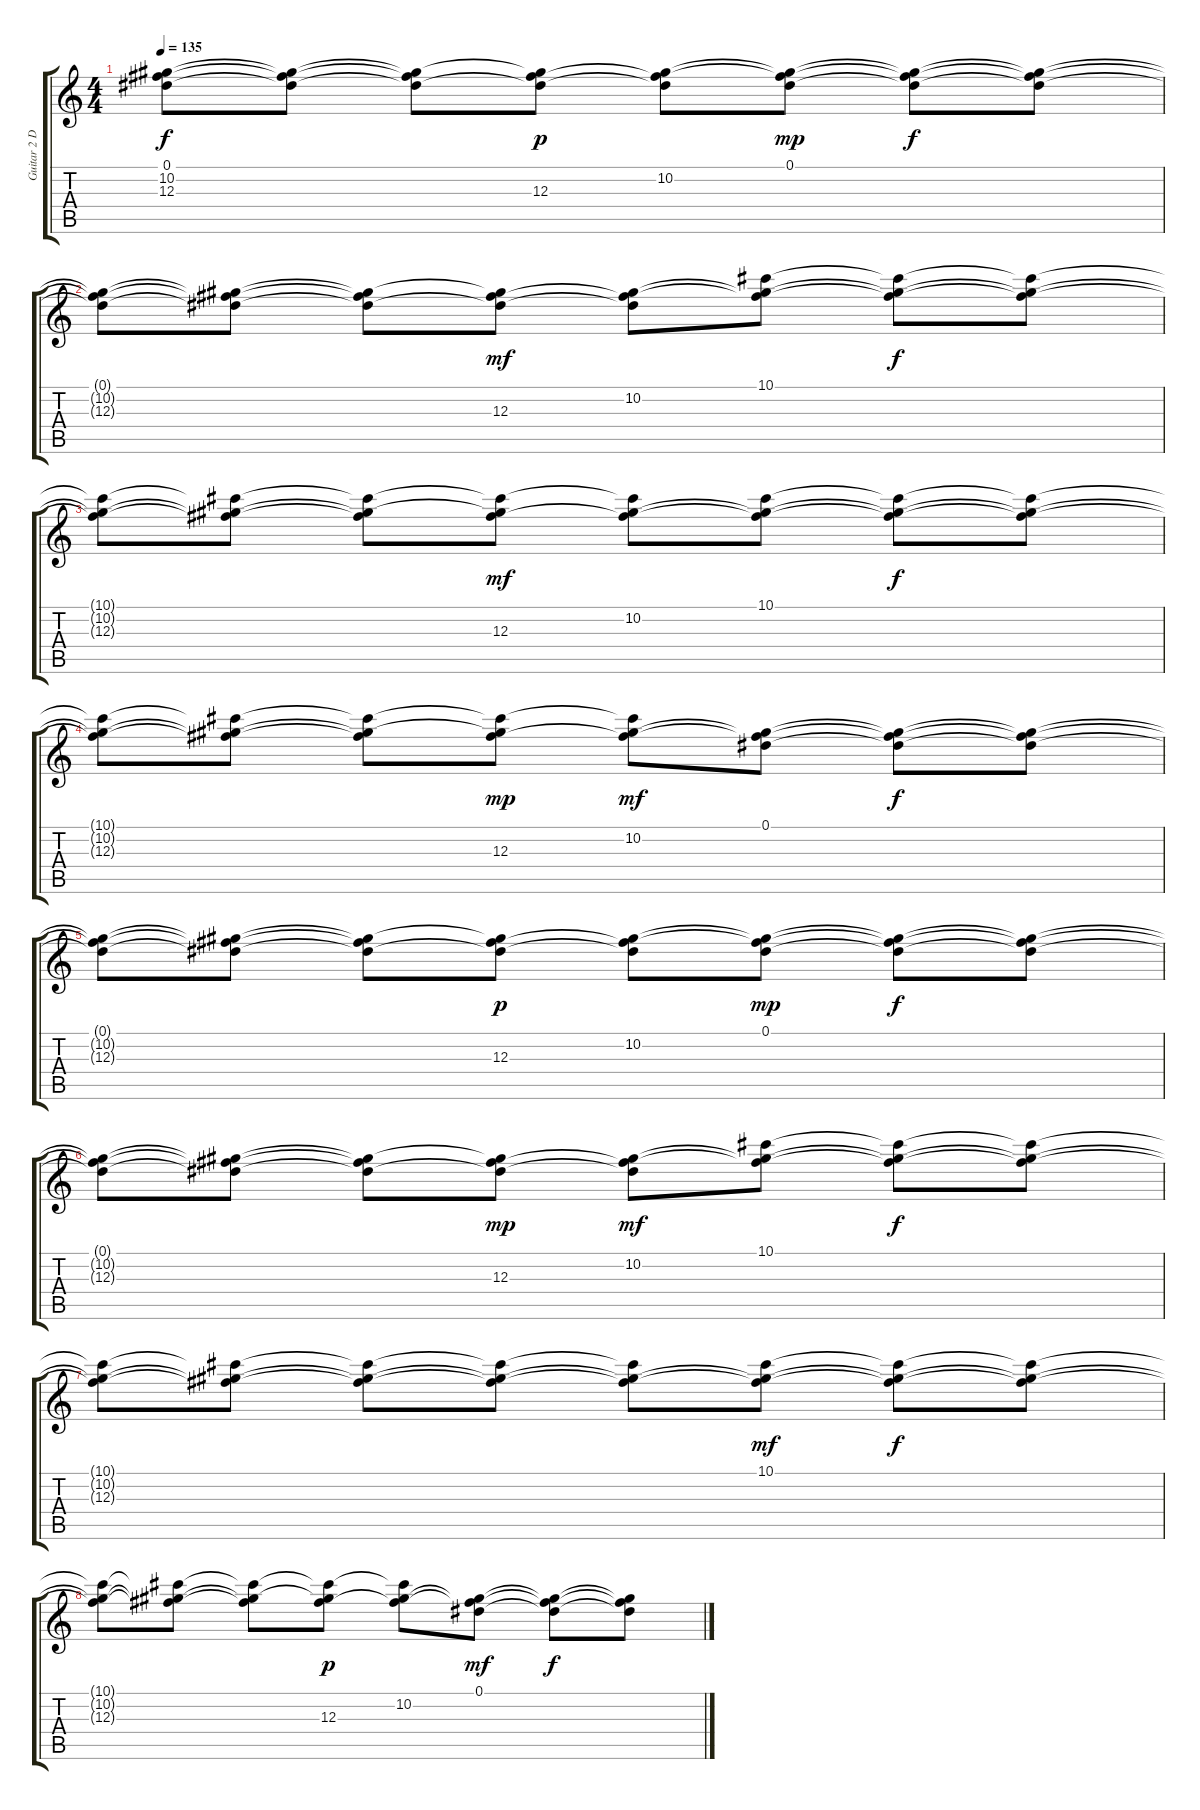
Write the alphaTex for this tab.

\track ("Guitar 2 Delay" "Guitar 2 D") {instrument electricguitarclean}
\staff {score tabs}
\tuning (Eb4 Bb3 Gb3 Db3 Ab2 Eb2) {hide}
\ts (4 4)
\tempo 135
\clef g2
\ks c
(0.1{t} 10.2{t} 12.3{t}).8{dy f} (0.1{t} 10.2{t} 12.3{t}).8 (0.1{t} 10.2{t} 12.3{t}).8 (0.1{t} 10.2{t} 12.3).8{dy p} (0.1{t} 10.2 12.3{t}).8 (0.1 10.2{t} 12.3{t}).8{dy mp} (0.1{t} 10.2{t} 12.3{t}).8{dy f} (0.1{t} 10.2{t} 12.3{t}).8 |
(0.1{t} 10.2{t} 12.3{t}).8 (0.1{t} 10.2{t} 12.3{t}).8 (0.1{t} 10.2{t} 12.3{t}).8 (0.1{t} 10.2{t} 12.3).8{dy mf} (0.1{t} 10.2 12.3{t}).8 (10.1 10.2{t} 12.3{t}).8 (10.1{t} 10.2{t} 12.3{t}).8{dy f} (10.1{t} 10.2{t} 12.3{t}).8 |
(10.1{t} 10.2{t} 12.3{t}).8 (10.1{t} 10.2{t} 12.3{t}).8 (10.1{t} 10.2{t} 12.3{t}).8 (10.1{t} 10.2{t} 12.3).8{dy mf} (10.1{t} 10.2 12.3{t}).8 (10.1 10.2{t} 12.3{t}).8 (10.1{t} 10.2{t} 12.3{t}).8{dy f} (10.1{t} 10.2{t} 12.3{t}).8 |
(10.1{t} 10.2{t} 12.3{t}).8 (10.1{t} 10.2{t} 12.3{t}).8 (10.1{t} 10.2{t} 12.3{t}).8 (10.1{t} 10.2{t} 12.3).8{dy mp} (10.1{t} 10.2 12.3{t}).8{dy mf} (0.1 10.2{t} 12.3{t}).8 (0.1{t} 10.2{t} 12.3{t}).8{dy f} (0.1{t} 10.2{t} 12.3{t}).8 |
(0.1{t} 10.2{t} 12.3{t}).8 (0.1{t} 10.2{t} 12.3{t}).8 (0.1{t} 10.2{t} 12.3{t}).8 (0.1{t} 10.2{t} 12.3).8{dy p} (0.1{t} 10.2 12.3{t}).8 (0.1 10.2{t} 12.3{t}).8{dy mp} (0.1{t} 10.2{t} 12.3{t}).8{dy f} (0.1{t} 10.2{t} 12.3{t}).8 |
(0.1{t} 10.2{t} 12.3{t}).8 (0.1{t} 10.2{t} 12.3{t}).8 (0.1{t} 10.2{t} 12.3{t}).8 (0.1{t} 10.2{t} 12.3).8{dy mp} (0.1{t} 10.2 12.3{t}).8{dy mf} (10.1 10.2{t} 12.3{t}).8 (10.1{t} 10.2{t} 12.3{t}).8{dy f} (10.1{t} 10.2{t} 12.3{t}).8 |
(10.1{t} 10.2{t} 12.3{t}).8 (10.1{t} 10.2{t} 12.3{t}).8 (10.1{t} 10.2{t} 12.3{t}).8 (10.1{t} 10.2{t} 12.3{t}).8 (10.1{t} 10.2{t} 12.3{t}).8 (10.1 10.2{t} 12.3{t}).8{dy mf} (10.1{t} 10.2{t} 12.3{t}).8{dy f} (10.1{t} 10.2{t} 12.3{t}).8 |
(10.1{t} 10.2{t} 12.3{t}).8 (10.1{t} 10.2{t} 12.3{t}).8 (10.1{t} 10.2{t} 12.3{t}).8 (10.1{t} 10.2{t} 12.3).8{dy p} (10.1{t} 10.2 12.3{t}).8 (0.1 10.2{t} 12.3{t}).8{dy mf} (0.1{t} 10.2{t} 12.3{t}).8{dy f} (0.1{t} 10.2{t} 12.3{t}).8
